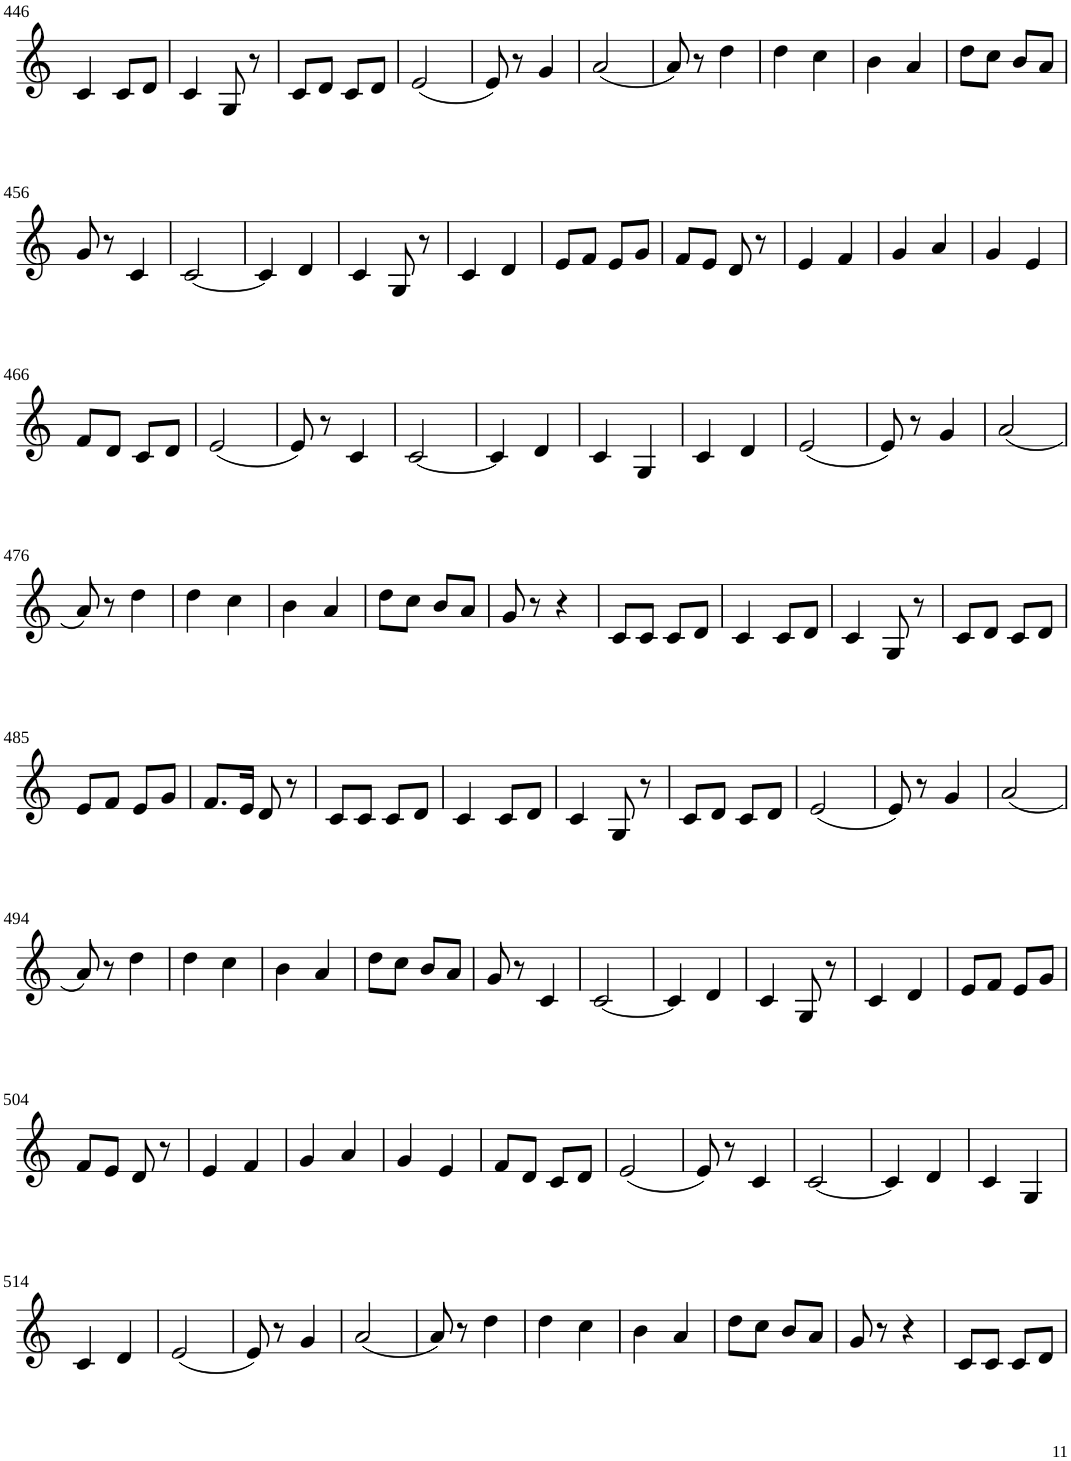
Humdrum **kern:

**kern
*part1
*staff1
*I"Violin
!!LO:PB:g=z
*clefG2
*k[]
*M2/4
=446
4c/
8c/L
8d/J
=447
4c/
8G/
8r
=448
8c/L
8d/J
8c/L
8d/J
=449
(2e/
=450
8e/)
8r
4g/
=451
(2a/
=452
8a/)
8r
4dd\
=453
4dd\
4cc\
=454
4b\
4a/
=455
8dd\L
8cc\J
8b/L
8a/J
!!LO:LB:g=z
=456
8g/
8r
4c/
=457
[2c/
=458
4c/]
4d/
=459
4c/
8G/
8r
=460
4c/
4d/
=461
8e/L
8f/J
8e/L
8g/J
=462
8f/L
8e/J
8d/
8r
=463
4e/
4f/
=464
4g/
4a/
=465
4g/
4e/
!!LO:LB:g=z
=466
8f/L
8d/J
8c/L
8d/J
=467
(2e/
=468
8e/)
8r
4c/
=469
[2c/
=470
4c/]
4d/
=471
4c/
4G/
=472
4c/
4d/
=473
(2e/
=474
8e/)
8r
4g/
=475
(2a/
!!LO:LB:g=z
=476
8a/)
8r
4dd\
=477
4dd\
4cc\
=478
4b\
4a/
=479
8dd\L
8cc\J
8b/L
8a/J
=480
8g/
8r
4r
=481
8c/L
8c/J
8c/L
8d/J
=482
4c/
8c/L
8d/J
=483
4c/
8G/
8r
=484
8c/L
8d/J
8c/L
8d/J
!!LO:LB:g=z
=485
8e/L
8f/J
8e/L
8g/J
=486
8.f/L
16e/Jk
8d/
8r
=487
8c/L
8c/J
8c/L
8d/J
=488
4c/
8c/L
8d/J
=489
4c/
8G/
8r
=490
8c/L
8d/J
8c/L
8d/J
=491
(2e/
=492
8e/)
8r
4g/
=493
(2a/
!!LO:LB:g=z
=494
8a/)
8r
4dd\
=495
4dd\
4cc\
=496
4b\
4a/
=497
8dd\L
8cc\J
8b/L
8a/J
=498
8g/
8r
4c/
=499
[2c/
=500
4c/]
4d/
=501
4c/
8G/
8r
=502
4c/
4d/
=503
8e/L
8f/J
8e/L
8g/J
!!LO:LB:g=z
=504
8f/L
8e/J
8d/
8r
=505
4e/
4f/
=506
4g/
4a/
=507
4g/
4e/
=508
8f/L
8d/J
8c/L
8d/J
=509
(2e/
=510
8e/)
8r
4c/
=511
[2c/
=512
4c/]
4d/
=513
4c/
4G/
!!LO:LB:g=z
=514
4c/
4d/
=515
(2e/
=516
8e/)
8r
4g/
=517
(2a/
=518
8a/)
8r
4dd\
=519
4dd\
4cc\
=520
4b\
4a/
=521
8dd\L
8cc\J
8b/L
8a/J
=522
8g/
8r
4r
=523
8c/L
8c/J
8c/L
8d/J
=
*-
